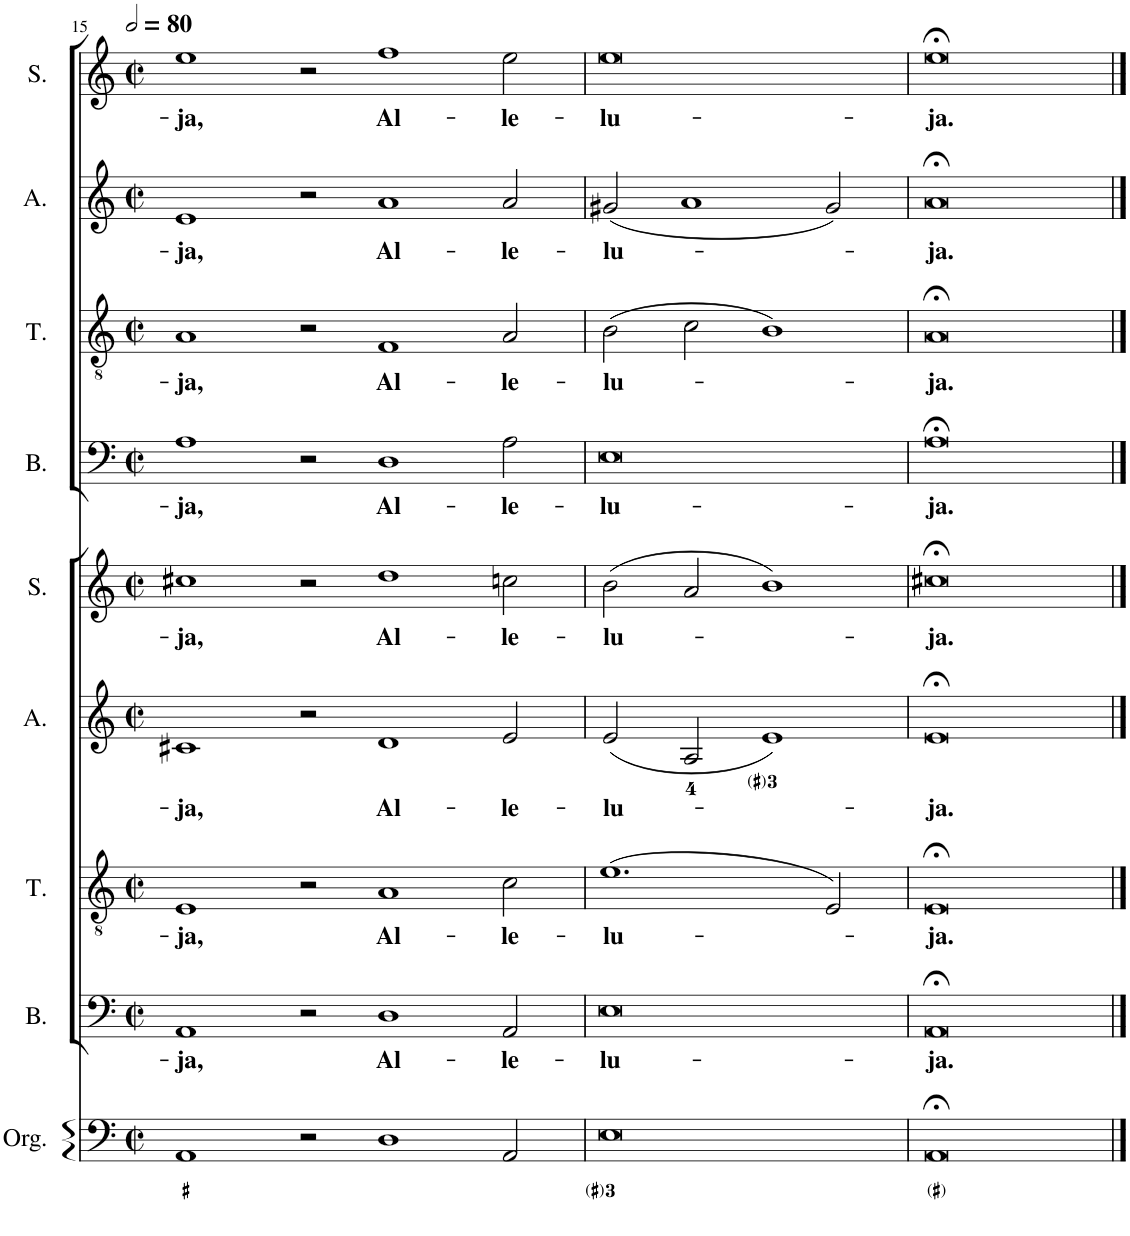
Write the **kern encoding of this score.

**kern	**kern	**text	**kern	**text	**kern	**text	**kern	**text	**kern	**text	**kern	**text	**kern	**text	**kern	**text
*part9	*part8	*part8	*part7	*part7	*part6	*part6	*part5	*part5	*part4	*part4	*part3	*part3	*part2	*part2	*part1	*part1
*staff9	*staff8	*staff8	*staff7	*staff7	*staff6	*staff6	*staff5	*staff5	*staff4	*staff4	*staff3	*staff3	*staff2	*staff2	*staff1	*staff1
*I"Orgue	*I"Bass	*	*I"Ténor	*	*I"Alto	*	*I"Soprano	*	*I"Bass	*	*I"Ténor	*	*I"Alto	*	*I"Soprano	*
*I'Org.	*I'B.	*	*I'T.	*	*I'A.	*	*I'S.	*	*I'B.	*	*I'T.	*	*I'A.	*	*I'S.	*
!!LO:PB:g=z
*clefF4	*clefF4	*	*clefGv2	*	*clefG2	*	*clefG2	*	*clefF4	*	*clefGv2	*	*clefG2	*	*clefG2	*
*k[]	*k[]	*	*k[]	*	*k[]	*	*k[]	*	*k[]	*	*k[]	*	*k[]	*	*k[]	*
*M2/2	*M2/2	*	*M2/2	*	*M2/2	*	*M2/2	*	*M2/2	*	*M2/2	*	*M2/2	*	*M2/2	*
*met(c|)	*met(c|)	*	*met(c|)	*	*met(c|)	*	*met(c|)	*	*met(c|)	*	*met(c|)	*	*met(c|)	*	*met(c|)	*
*MM160	*MM160	*	*MM160	*	*MM160	*	*MM160	*	*MM160	*	*MM160	*	*MM160	*	*MM160	*
=15	=15	=15	=15	=15	=15	=15	=15	=15	=15	=15	=15	=15	=15	=15	=15	=15
!	!	!LO:LY:b	!	!LO:LY:b	!	!LO:LY:b	!	!LO:LY:b	!	!LO:LY:b	!	!LO:LY:b	!	!LO:LY:b	!	!LO:LY:b
1AA	1AA	-ja,	1E	-ja,	1c#X	-ja,	1cc#X	-ja,	1A	-ja,	1A	-ja,	1e	-ja,	1ee	-ja,
2r	2r	.	2r	.	2r	.	2r	.	2r	.	2r	.	2r	.	2r	.
!	!	!LO:LY:b	!	!LO:LY:b	!	!LO:LY:b	!	!LO:LY:b	!	!LO:LY:b	!	!LO:LY:b	!	!LO:LY:b	!	!LO:LY:b
1D	1D	Al-	1A	Al-	1d	Al-	1dd	Al-	1D	Al-	1F	Al-	1a	Al-	1ff	Al-
!	!	!LO:LY:b	!	!LO:LY:b	!	!LO:LY:b	!	!LO:LY:b	!	!LO:LY:b	!	!LO:LY:b	!	!LO:LY:b	!	!LO:LY:b
2AA/	2AA/	-le-	2c\	-le-	2e/	-le-	2ccn\	-le-	2A\	-le-	2A/	-le-	2a/	-le-	2ee\	-le-
=16	=16	=16	=16	=16	=16	=16	=16	=16	=16	=16	=16	=16	=16	=16	=16	=16
!	!	!LO:LY:b	!	!LO:LY:b	!	!LO:LY:b	!	!LO:LY:b	!	!LO:LY:b	!	!LO:LY:b	!	!LO:LY:b	!	!LO:LY:b
[1E	[1E	-lu-	([1e	-lu-	(2e/	-lu-	(2b\	-lu-	[1E	-lu-	(2B\	-lu-	(2g#X/	-lu-	[1ee	-lu-
.	.	.	.	.	2A/	.	2a/	.	.	.	2c\	.	[2a	.	.	.
1ryy	1ryy	.	2ryy	.	1e)	.	1b)	.	1ryy	.	1B)	.	2ryy	.	1ryy	.
.	.	.	2E/)	.	.	.	.	.	.	.	.	.	2g#/)	.	.	.
=17	=17	=17	=17	=17	=17	=17	=17	=17	=17	=17	=17	=17	=17	=17	=17	=17
!	!	!LO:LY:b	!	!LO:LY:b	!	!LO:LY:b	!	!LO:LY:b	!	!LO:LY:b	!	!LO:LY:b	!	!LO:LY:b	!	!LO:LY:b
[1AA	[1AA	-ja.	[1E	-ja.	[1e	-ja.	[1cc#X	-ja.	[1A	-ja.	[1A	-ja.	[1a	-ja.	[1ee	-ja.
1E]	1E]	.	2e]	.	1ryy	.	1ryy	.	1E]	.	1ryy	.	2a]	.	1ee]	.
.	.	.	2ryy	.	.	.	.	.	.	.	.	.	2ryy	.	.	.
==18	==18	==18	==18	==18	==18	==18	==18	==18	==18	==18	==18	==18	==18	==18	==18	==18
1AA;<]	1AA;<]	.	1E;<]	.	1e;<]	.	1cc#;<]	.	1A;<]	.	1A;<]	.	1a;<]	.	1ee;<]	.
=	=	=	=	=	=	=	=	=	=	=	=	=	=	=	=	=
*-	*-	*-	*-	*-	*-	*-	*-	*-	*-	*-	*-	*-	*-	*-	*-	*-
